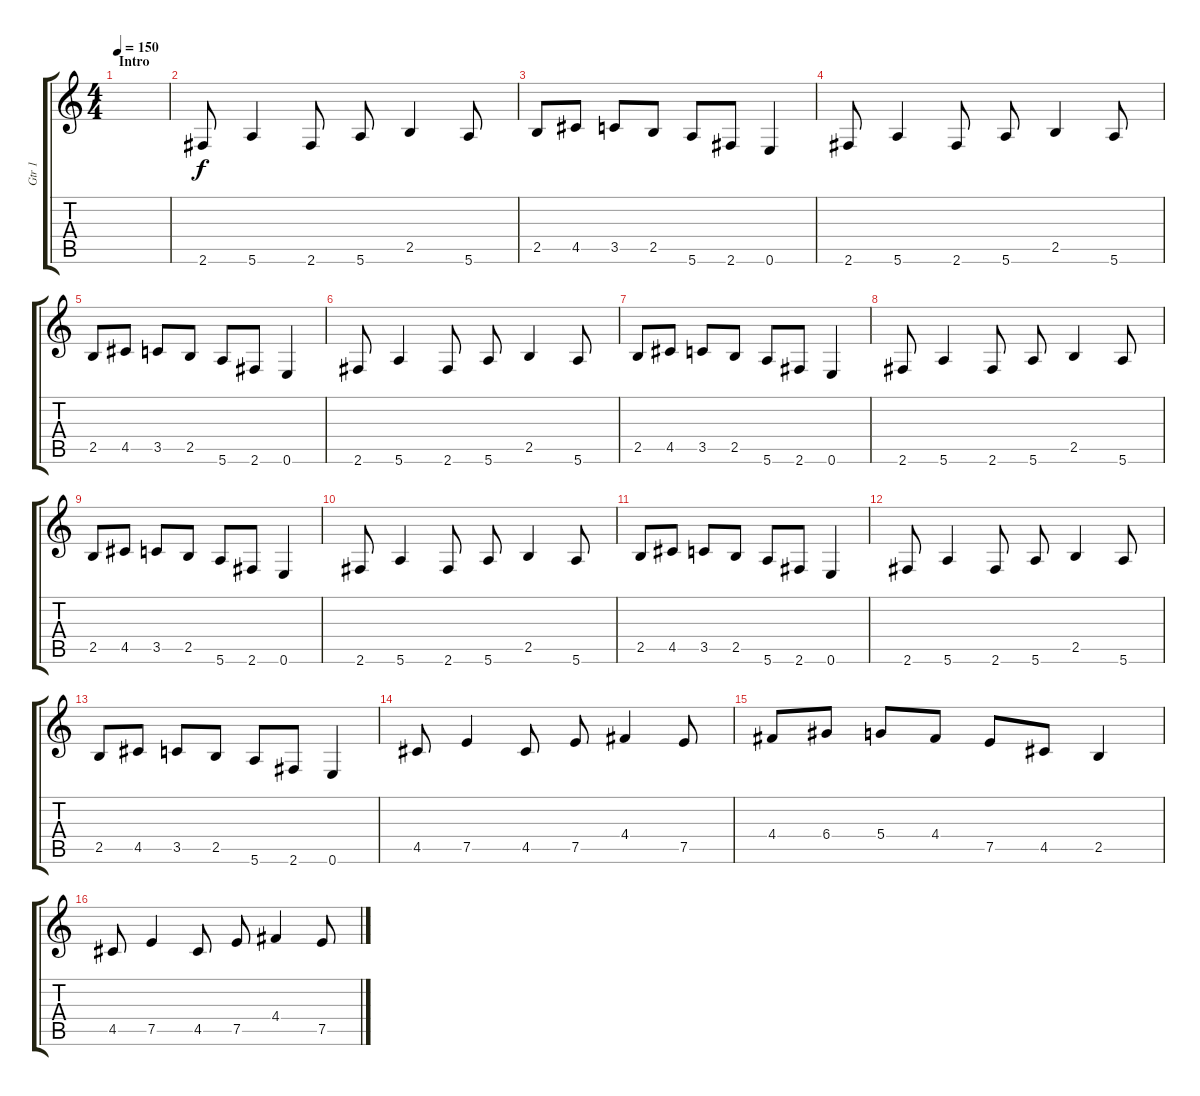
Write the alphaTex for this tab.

\track ("Gtr 1" "Gtr 1") {instrument overdrivenguitar}
\staff {score tabs}
\tuning (E4 B3 G3 D3 A2 E2) {hide}
\ts (4 4)
\section ("" "Intro")
\tempo 150
\clef g2
\ks c
|
2.6.8{txt ""} 5.6.4 2.6.8 5.6.8 2.5.4 5.6.8 |
2.5.8 4.5.8 3.5.8 2.5.8 5.6.8 2.6.8 0.6.4 |
2.6.8 5.6.4 2.6.8 5.6.8 2.5.4 5.6.8 |
2.5.8 4.5.8 3.5.8 2.5.8 5.6.8 2.6.8 0.6.4 |
2.6.8 5.6.4 2.6.8 5.6.8 2.5.4 5.6.8 |
2.5.8 4.5.8 3.5.8 2.5.8 5.6.8 2.6.8 0.6.4 |
2.6.8 5.6.4 2.6.8 5.6.8 2.5.4 5.6.8 |
2.5.8 4.5.8 3.5.8 2.5.8 5.6.8 2.6.8 0.6.4 |
2.6.8 5.6.4 2.6.8 5.6.8 2.5.4 5.6.8 |
2.5.8 4.5.8 3.5.8 2.5.8 5.6.8 2.6.8 0.6.4 |
2.6.8 5.6.4 2.6.8 5.6.8 2.5.4 5.6.8 |
2.5.8 4.5.8 3.5.8 2.5.8 5.6.8 2.6.8 0.6.4 |
4.5.8 7.5.4 4.5.8 7.5.8 4.4.4 7.5.8 |
4.4.8 6.4.8 5.4.8 4.4.8 7.5.8 4.5.8 2.5.4 |
4.5.8 7.5.4 4.5.8 7.5.8 4.4.4 7.5.8
